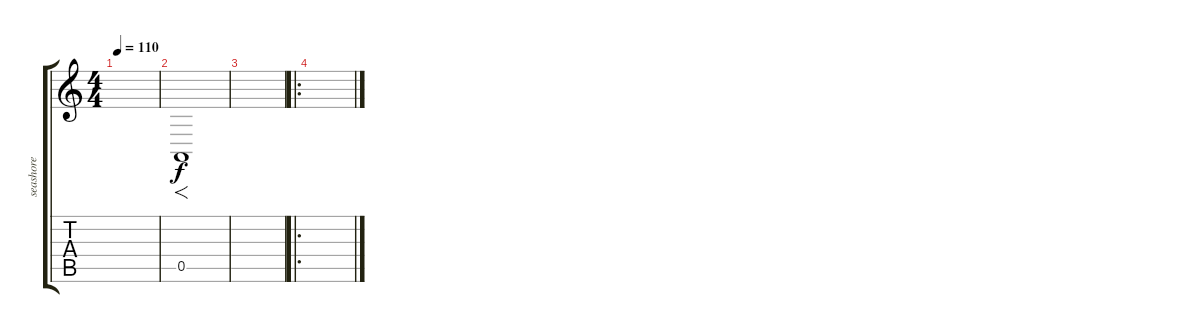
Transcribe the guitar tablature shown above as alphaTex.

\track ("seashore" "seashore") {instrument seashore}
\staff {score tabs}
\tuning (E4 B3 G3 D3 A2 E2) {hide}
\ts (4 4)
\tempo 110
\clef g2
\ks c
|
0.5.1{f} |
|
\ro
